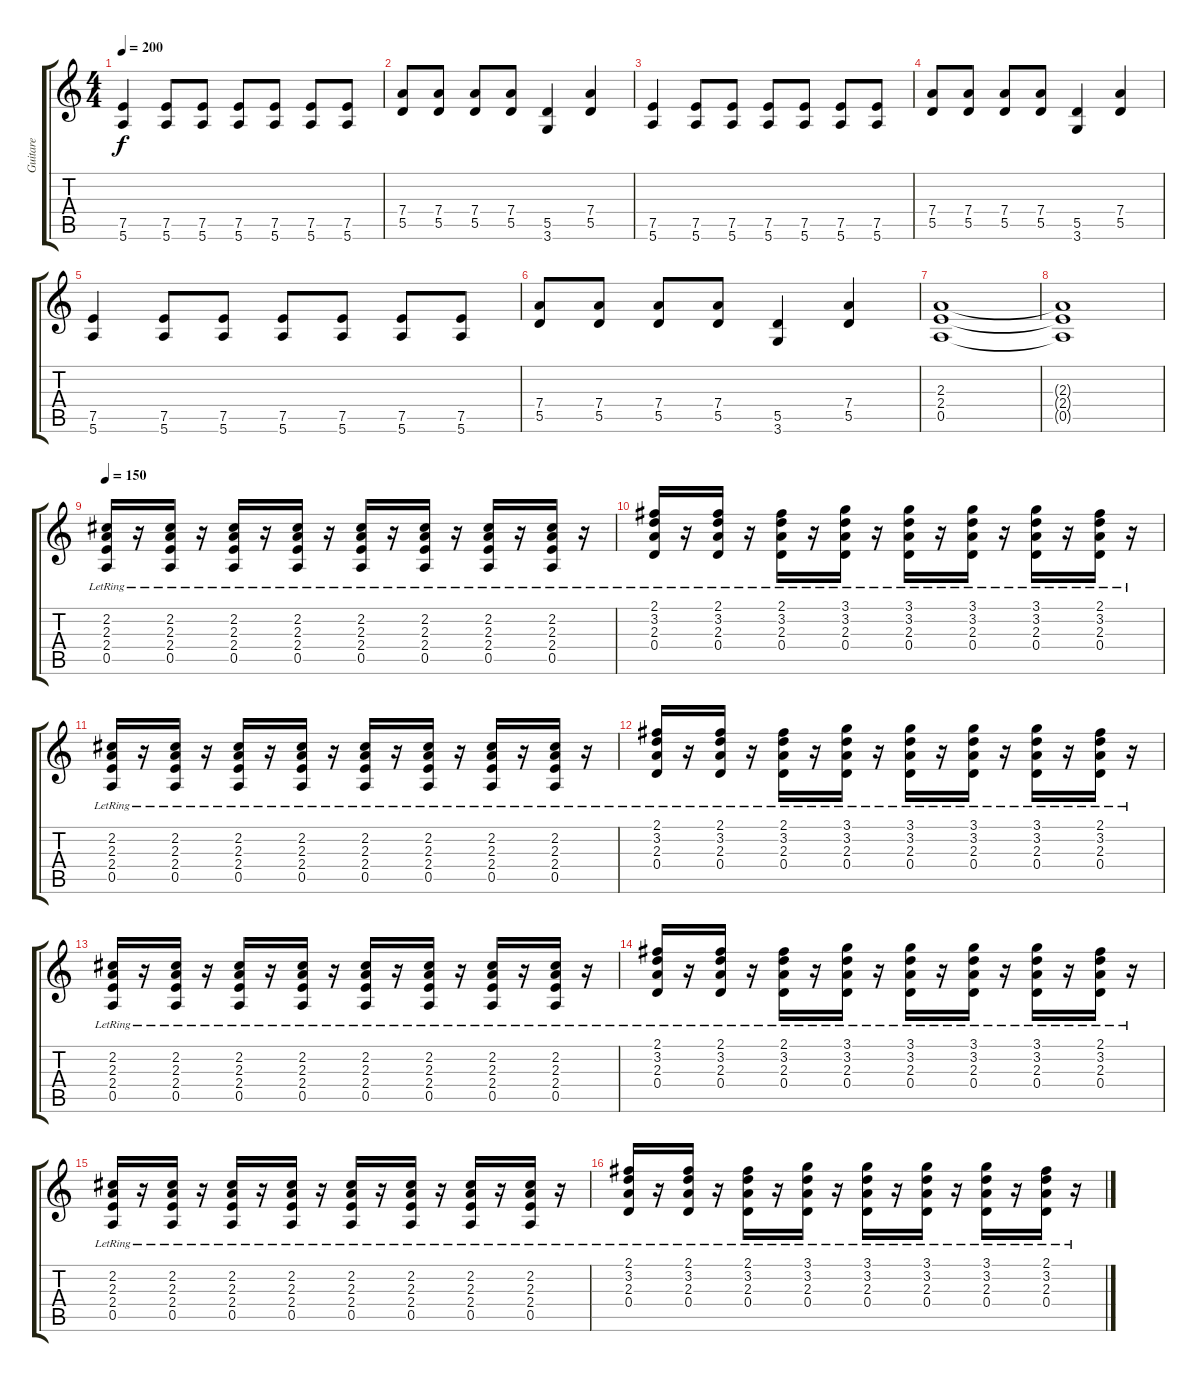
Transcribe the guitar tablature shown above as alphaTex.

\track ("Guitare" "Guitare") {instrument distortionguitar}
\staff {score tabs}
\tuning (E4 B3 G3 D3 A2 E2) {hide}
\ts (4 4)
\tempo 200
\clef g2
\ks c
(7.5 5.6).4{dy f} (7.5 5.6).8 (7.5 5.6).8 (7.5 5.6).8 (7.5 5.6).8 (7.5 5.6).8 (7.5 5.6).8 |
(7.4 5.5).8 (7.4 5.5).8 (7.4 5.5).8 (7.4 5.5).8 (5.5 3.6).4 (7.4 5.5).4 |
(7.5 5.6).4 (7.5 5.6).8 (7.5 5.6).8 (7.5 5.6).8 (7.5 5.6).8 (7.5 5.6).8 (7.5 5.6).8 |
(7.4 5.5).8 (7.4 5.5).8 (7.4 5.5).8 (7.4 5.5).8 (5.5 3.6).4 (7.4 5.5).4 |
(7.5 5.6).4 (7.5 5.6).8 (7.5 5.6).8 (7.5 5.6).8 (7.5 5.6).8 (7.5 5.6).8 (7.5 5.6).8 |
(7.4 5.5).8 (7.4 5.5).8 (7.4 5.5).8 (7.4 5.5).8 (5.5 3.6).4 (7.4 5.5).4 |
(2.3 2.4 0.5).1 |
(2.3{t} 2.4{t} 0.5{t}).1 |
\tempo 150
(2.2{lr} 2.3{lr} 2.4{lr} 0.5{lr}).16 r.16 (2.2{lr} 2.3{lr} 2.4{lr} 0.5{lr}).16 r.16 (2.2{lr} 2.3{lr} 2.4{lr} 0.5{lr}).16 r.16 (2.2{lr} 2.3{lr} 2.4{lr} 0.5{lr}).16 r.16 (2.2{lr} 2.3{lr} 2.4{lr} 0.5{lr}).16 r.16 (2.2{lr} 2.3{lr} 2.4{lr} 0.5{lr}).16 r.16 (2.2{lr} 2.3{lr} 2.4{lr} 0.5{lr}).16 r.16 (2.2{lr} 2.3{lr} 2.4{lr} 0.5{lr}).16 r.16 |
(2.1{lr} 3.2{lr} 2.3{lr} 0.4{lr}).16 r.16 (2.1{lr} 3.2{lr} 2.3{lr} 0.4{lr}).16 r.16 (2.1{lr} 3.2{lr} 2.3{lr} 0.4{lr}).16 r.16 (3.1{lr} 3.2{lr} 2.3{lr} 0.4{lr}).16 r.16 (3.1{lr} 3.2{lr} 2.3{lr} 0.4{lr}).16 r.16 (3.1{lr} 3.2{lr} 2.3{lr} 0.4{lr}).16 r.16 (3.1{lr} 3.2{lr} 2.3{lr} 0.4{lr}).16 r.16 (2.1 3.2{lr} 2.3{lr} 0.4{lr}).16 r.16 |
(2.2{lr} 2.3{lr} 2.4{lr} 0.5{lr}).16 r.16 (2.2{lr} 2.3{lr} 2.4{lr} 0.5{lr}).16 r.16 (2.2{lr} 2.3{lr} 2.4{lr} 0.5{lr}).16 r.16 (2.2{lr} 2.3{lr} 2.4{lr} 0.5{lr}).16 r.16 (2.2{lr} 2.3{lr} 2.4{lr} 0.5{lr}).16 r.16 (2.2{lr} 2.3{lr} 2.4{lr} 0.5{lr}).16 r.16 (2.2{lr} 2.3{lr} 2.4{lr} 0.5{lr}).16 r.16 (2.2{lr} 2.3{lr} 2.4{lr} 0.5{lr}).16 r.16 |
(2.1{lr} 3.2{lr} 2.3{lr} 0.4{lr}).16 r.16 (2.1{lr} 3.2{lr} 2.3{lr} 0.4{lr}).16 r.16 (2.1{lr} 3.2{lr} 2.3{lr} 0.4{lr}).16 r.16 (3.1{lr} 3.2{lr} 2.3{lr} 0.4{lr}).16 r.16 (3.1{lr} 3.2{lr} 2.3{lr} 0.4{lr}).16 r.16 (3.1{lr} 3.2{lr} 2.3{lr} 0.4{lr}).16 r.16 (3.1{lr} 3.2{lr} 2.3{lr} 0.4{lr}).16 r.16 (2.1 3.2{lr} 2.3{lr} 0.4{lr}).16 r.16 |
(2.2{lr} 2.3{lr} 2.4{lr} 0.5{lr}).16 r.16 (2.2{lr} 2.3{lr} 2.4{lr} 0.5{lr}).16 r.16 (2.2{lr} 2.3{lr} 2.4{lr} 0.5{lr}).16 r.16 (2.2{lr} 2.3{lr} 2.4{lr} 0.5{lr}).16 r.16 (2.2{lr} 2.3{lr} 2.4{lr} 0.5{lr}).16 r.16 (2.2{lr} 2.3{lr} 2.4{lr} 0.5{lr}).16 r.16 (2.2{lr} 2.3{lr} 2.4{lr} 0.5{lr}).16 r.16 (2.2{lr} 2.3{lr} 2.4{lr} 0.5{lr}).16 r.16 |
(2.1{lr} 3.2{lr} 2.3{lr} 0.4{lr}).16 r.16 (2.1{lr} 3.2{lr} 2.3{lr} 0.4{lr}).16 r.16 (2.1{lr} 3.2{lr} 2.3{lr} 0.4{lr}).16 r.16 (3.1{lr} 3.2{lr} 2.3{lr} 0.4{lr}).16 r.16 (3.1{lr} 3.2{lr} 2.3{lr} 0.4{lr}).16 r.16 (3.1{lr} 3.2{lr} 2.3{lr} 0.4{lr}).16 r.16 (3.1{lr} 3.2{lr} 2.3{lr} 0.4{lr}).16 r.16 (2.1 3.2{lr} 2.3{lr} 0.4{lr}).16 r.16 |
(2.2{lr} 2.3{lr} 2.4{lr} 0.5{lr}).16 r.16 (2.2{lr} 2.3{lr} 2.4{lr} 0.5{lr}).16 r.16 (2.2{lr} 2.3{lr} 2.4{lr} 0.5{lr}).16 r.16 (2.2{lr} 2.3{lr} 2.4{lr} 0.5{lr}).16 r.16 (2.2{lr} 2.3{lr} 2.4{lr} 0.5{lr}).16 r.16 (2.2{lr} 2.3{lr} 2.4{lr} 0.5{lr}).16 r.16 (2.2{lr} 2.3{lr} 2.4{lr} 0.5{lr}).16 r.16 (2.2{lr} 2.3{lr} 2.4{lr} 0.5{lr}).16 r.16 |
(2.1{lr} 3.2{lr} 2.3{lr} 0.4{lr}).16 r.16 (2.1{lr} 3.2{lr} 2.3{lr} 0.4{lr}).16 r.16 (2.1{lr} 3.2{lr} 2.3{lr} 0.4{lr}).16 r.16 (3.1{lr} 3.2{lr} 2.3{lr} 0.4{lr}).16 r.16 (3.1{lr} 3.2{lr} 2.3{lr} 0.4{lr}).16 r.16 (3.1{lr} 3.2{lr} 2.3{lr} 0.4{lr}).16 r.16 (3.1{lr} 3.2{lr} 2.3{lr} 0.4{lr}).16 r.16 (2.1 3.2{lr} 2.3{lr} 0.4{lr}).16 r.16
